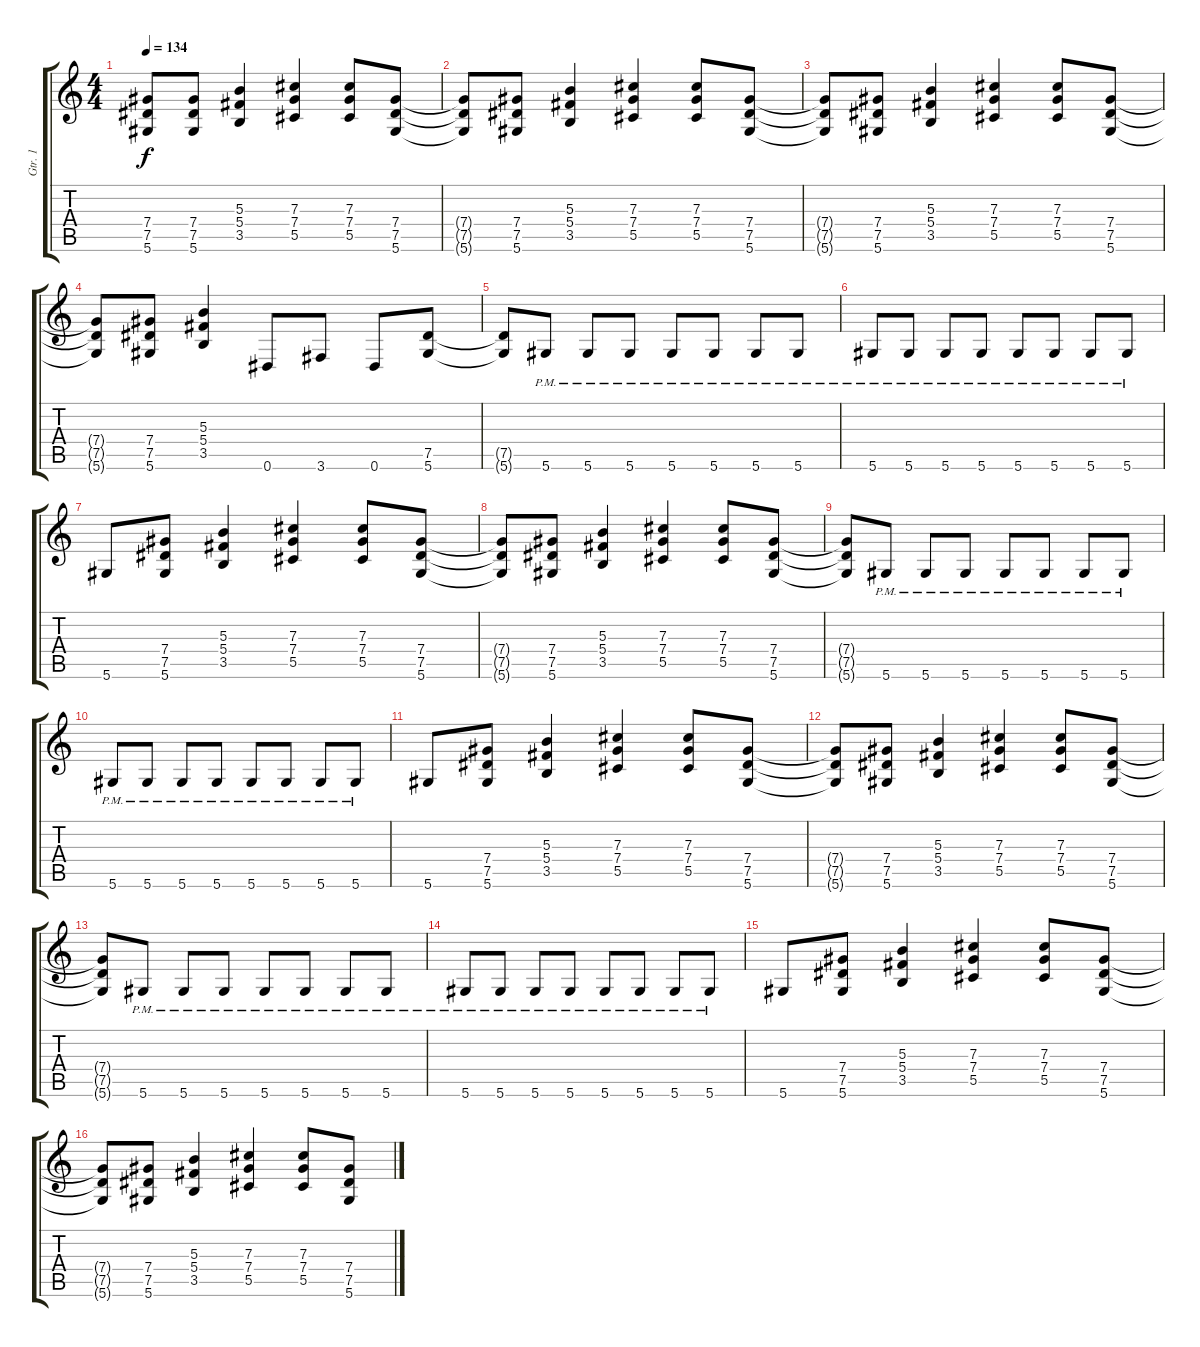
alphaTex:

\track ("Gtr. 1" "Gtr. 1") {instrument overdrivenguitar}
\staff {score tabs}
\tuning (Eb4 Bb3 Gb3 Db3 Ab2 Eb2) {hide}
\ts (4 4)
\tempo 134
\clef g2
\ks c
(7.4{t} 7.5{t} 5.6{t}).8{dy f} (7.4 7.5 5.6).8 (5.3 5.4 3.5).4 (7.3 7.4 5.5).4 (7.3 7.4 5.5).8 (7.4 7.5 5.6).8 |
(7.4{t} 7.5{t} 5.6{t}).8 (7.4 7.5 5.6).8 (5.3 5.4 3.5).4 (7.3 7.4 5.5).4 (7.3 7.4 5.5).8 (7.4 7.5 5.6).8 |
(7.4{t} 7.5{t} 5.6{t}).8 (7.4 7.5 5.6).8 (5.3 5.4 3.5).4 (7.3 7.4 5.5).4 (7.3 7.4 5.5).8 (7.4 7.5 5.6).8 |
(7.4{t} 7.5{t} 5.6{t}).8 (7.4 7.5 5.6).8 (5.3 5.4 3.5).4 0.6.8 3.6.8 0.6.8 (7.5 5.6).8 |
(7.5{t} 5.6{t}).8 5.6{pm}.8 5.6{pm}.8 5.6{pm}.8 5.6{pm}.8 5.6{pm}.8 5.6{pm}.8 5.6{pm}.8 |
5.6{pm}.8 5.6{pm}.8 5.6{pm}.8 5.6{pm}.8 5.6{pm}.8 5.6{pm}.8 5.6{pm}.8 5.6{pm}.8 |
5.6.8 (7.4 7.5 5.6).8 (5.3 5.4 3.5).4 (7.3 7.4 5.5).4 (7.3 7.4 5.5).8 (7.4 7.5 5.6).8 |
(7.4{t} 7.5{t} 5.6{t}).8 (7.4 7.5 5.6).8 (5.3 5.4 3.5).4 (7.3 7.4 5.5).4 (7.3 7.4 5.5).8 (7.4 7.5 5.6).8 |
(7.4{t} 7.5{t} 5.6{t}).8 5.6{pm}.8 5.6{pm}.8 5.6{pm}.8 5.6{pm}.8 5.6{pm}.8 5.6{pm}.8 5.6{pm}.8 |
5.6{pm}.8 5.6{pm}.8 5.6{pm}.8 5.6{pm}.8 5.6{pm}.8 5.6{pm}.8 5.6{pm}.8 5.6{pm}.8 |
5.6.8 (7.4 7.5 5.6).8 (5.3 5.4 3.5).4 (7.3 7.4 5.5).4 (7.3 7.4 5.5).8 (7.4 7.5 5.6).8 |
(7.4{t} 7.5{t} 5.6{t}).8 (7.4 7.5 5.6).8 (5.3 5.4 3.5).4 (7.3 7.4 5.5).4 (7.3 7.4 5.5).8 (7.4 7.5 5.6).8 |
(7.4{t} 7.5{t} 5.6{t}).8 5.6{pm}.8 5.6{pm}.8 5.6{pm}.8 5.6{pm}.8 5.6{pm}.8 5.6{pm}.8 5.6{pm}.8 |
5.6{pm}.8 5.6{pm}.8 5.6{pm}.8 5.6{pm}.8 5.6{pm}.8 5.6{pm}.8 5.6{pm}.8 5.6{pm}.8 |
5.6.8 (7.4 7.5 5.6).8 (5.3 5.4 3.5).4 (7.3 7.4 5.5).4 (7.3 7.4 5.5).8 (7.4 7.5 5.6).8 |
(7.4{t} 7.5{t} 5.6{t}).8 (7.4 7.5 5.6).8 (5.3 5.4 3.5).4 (7.3 7.4 5.5).4 (7.3 7.4 5.5).8 (7.4 7.5 5.6).8
